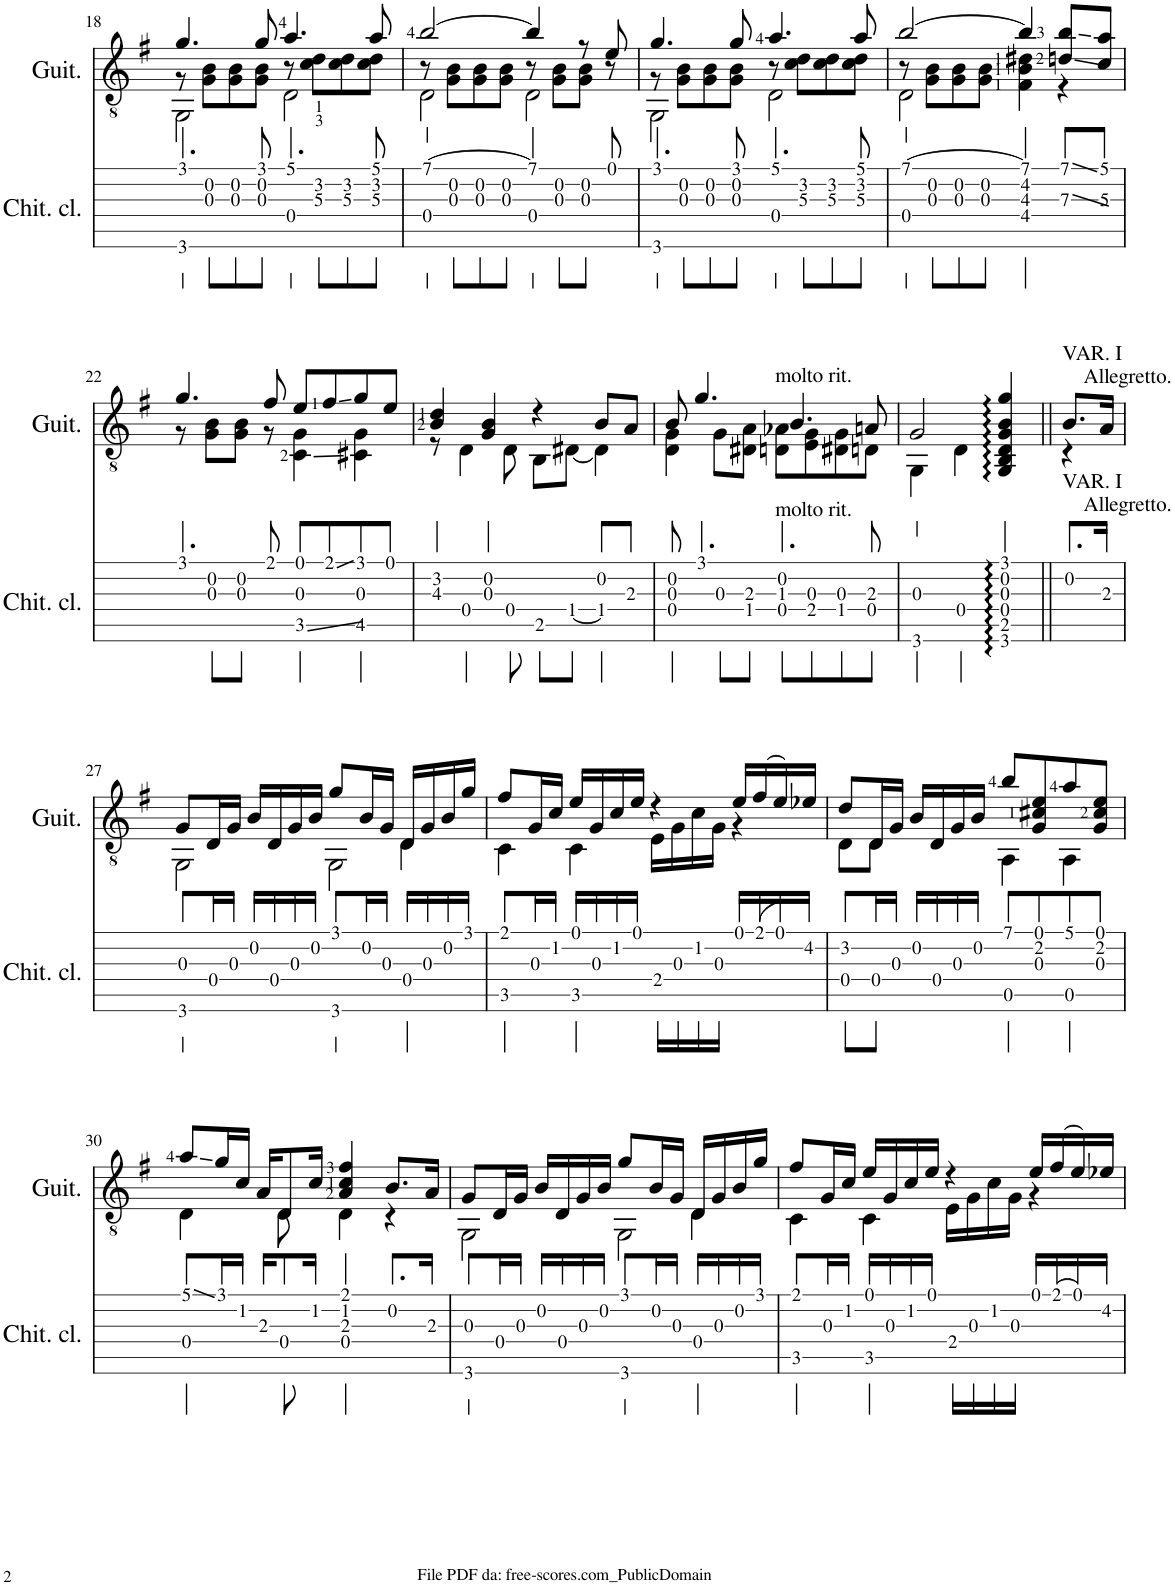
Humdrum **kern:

**kern	**kern
*part2	*part1
*staff2	*staff1
*I"Chitarra classica	*I"Guitar
*I'Chit. cl.	*I'Guit.
!!LO:PB:g=z
*	*clefGv2
*k[f#]	*k[f#]
*M4/4	*M4/4
=18	=18
*^	*^
*	*^	*	*^
4.g/	8r	2GG\	4.g/	8r	2GG\
.	8G\ 8B\L	.	.	8G\ 8B\L	.
.	8G\ 8B\	.	.	8G\ 8B\	.
8g/	8G\ 8B\J	.	8g/	8G\ 8B\J	.
4.a/	8r	2D\	4.a/	8r	2D\
.	8c\ 8d\L	.	.	8c\ 8d\L	.
.	8c\ 8d\	.	.	8c\ 8d\	.
8a/	8c\ 8d\J	.	8a/	8c\ 8d\J	.
=19	=19	=19	=19	=19	=19
[2b/	8r	2D\	[2b/	8r	2D\
.	8G\ 8B\L	.	.	8G\ 8B\L	.
.	8G\ 8B\	.	.	8G\ 8B\	.
.	8G\ 8B\J	.	.	8G\ 8B\J	.
4b/]	8r	2D\	4b/]	8r	2D\
.	8G\ 8B\L	.	.	8G\ 8B\L	.
8r	8G\ 8B\J	.	8r	8G\ 8B\J	.
8e/	8r	.	8e/	8r	.
=20	=20	=20	=20	=20	=20
4.g/	8r	2GG\	4.g/	8r	2GG\
.	8G\ 8B\L	.	.	8G\ 8B\L	.
.	8G\ 8B\	.	.	8G\ 8B\	.
8g/	8G\ 8B\J	.	8g/	8G\ 8B\J	.
4.a/	8r	2D\	4.a/	8r	2D\
.	8c\ 8d\L	.	.	8c\ 8d\L	.
.	8c\ 8d\	.	.	8c\ 8d\	.
8a/	8c\ 8d\J	.	8a/	8c\ 8d\J	.
=21	=21	=21	=21	=21	=21
[2b/	8r	2D\	[2b/	8r	2D\
.	8G\ 8B\L	.	.	8G\ 8B\L	.
.	8G\ 8B\	.	.	8G\ 8B\	.
.	8G\ 8B\J	.	.	8G\ 8B\J	.
4b/]	4F#\ 4B\ 4d#X\	2ryy	4b/]	4F#\ 4B\ 4d#X\	2ryy
8dn/ 8b/L	4r	.	8dn/ 8b/L	4r	.
8c/ 8a/J	.	.	8c/ 8a/J	.	.
*	*v	*v	*	*	*
*	*	*	*v	*v
!!LO:LB:g=z
=22	=22	=22	=22
4.g/	8r	4.g/	8r
.	8G\ 8B\L	.	8G\ 8B\L
.	8G\ 8B\J	.	8G\ 8B\J
8f#/	8r	8f#/	8r
8e/L	4C\ 4G\	8e/L	4C\ 4G\
8f#/	.	8f#/	.
8g/	4C#X\ 4G\	8g/	4C#X\ 4G\
8e/J	.	8e/J	.
=23	=23	=23	=23
4B/ 4d/	8r	4B/ 4d/	8r
.	4D\	.	4D\
4G/ 4B/	.	4G/ 4B/	.
.	8D\	.	8D\
4r	8BB\L	4r	8BB\L
.	[8D#X\J	.	[8D#X\J
8B/L	4D#\]	8B/L	4D#\]
8A/J	.	8A/J	.
=24	=24	=24	=24
8B/	4D\ 4G\	8B/	4D\ 4G\
4.g/	.	4.g/	.
.	8G\L	.	8G\L
.	8D#X\ 8A\J	.	8D#X\ 8A\J
!	!	!LO:TX:a:t=molto rit.	!
!LO:TX:a:t=molto rit.	!	!	!
4.B/	8Dn\ 8A-X\L	4.B/	8Dn\ 8A-X\L
.	8E\ 8G\	.	8E\ 8G\
.	8D#X\ 8G\	.	8D#X\ 8G\
8An/	8Dn\J	8An/	8Dn\J
=25	=25	=25	=25
2G/	4GG\	2G/	4GG\
.	4D\	.	4D\
4GG/ 4BB/ 4D/ 4G/ 4B/ 4g/	4ryy	4GG/ 4BB/ 4D/ 4G/ 4B/ 4g/	4ryy
=26||	=26||	=26||	=26||
!	!	!LO:TX:a:t=VAR. I	!
!	!	!LO:TX:a:t=Allegretto.	!
!LO:TX:a:t=VAR. I	!	!	!
!LO:TX:a:t=Allegretto.	!	!	!
8.B/L	4r	8.B/L	4r
16A/Jk	.	16A/Jk	.
!!LO:LB:g=z
=27	=27	=27	=27
*	*^	*	*^
8G/L	2GG\	2.ryy	8G/L	2GG\	2.ryy
16D/L	.	.	16D/L	.	.
16G/JJ	.	.	16G/JJ	.	.
16B/LL	.	.	16B/LL	.	.
16D/	.	.	16D/	.	.
16G/	.	.	16G/	.	.
16B/JJ	.	.	16B/JJ	.	.
8g/L	2GG\	.	8g/L	2GG\	.
16B/L	.	.	16B/L	.	.
16G/JJ	.	.	16G/JJ	.	.
16D/LL	.	4D\	16D/LL	.	4D\
16G/	.	.	16G/	.	.
16B/	.	.	16B/	.	.
16g/JJ	.	.	16g/JJ	.	.
*	*v	*v	*	*	*
*	*	*	*v	*v
=28	=28	=28	=28
8f#/L	4C\	8f#/L	4C\
16G/L	.	16G/L	.
16c/JJ	.	16c/JJ	.
16e/LL	4C\	16e/LL	4C\
16G/	.	16G/	.
16c/	.	16c/	.
16e/JJ	.	16e/JJ	.
4r	16E\LL	4r	16E\LL
.	16G\	.	16G\
.	16c\	.	16c\
.	16G\JJ	.	16G\JJ
16e/LL	4r	16e/LL	4r
(16f#/	.	(16f#/	.
16e/)	.	16e/)	.
16e-X/JJ	.	16e-X/JJ	.
=29	=29	=29	=29
8d/L	8D\L	8d/L	8D\L
16D/L	8D\J	16D/L	8D\J
16G/JJ	.	16G/JJ	.
16B/LL	4ryy	16B/LL	4ryy
16D/	.	16D/	.
16G/	.	16G/	.
16B/JJ	.	16B/JJ	.
8b/L	4AA\	8b/L	4AA\
8G/ 8c#X/ 8e/	.	8G/ 8c#X/ 8e/	.
8a/	4AA\	8a/	4AA\
8G/ 8c#/ 8e/J	.	8G/ 8c#/ 8e/J	.
!!LO:LB:g=z	!!
=30	=30	=30	=30
8a/L	4D\	8a/L	4D\
16g/L	.	16g/L	.
16c/JJ	.	16c/JJ	.
16A/KL	16ryy	16A/KL	16ryy
8D/	8D\	8D/	8D\
16c/Jk	16ryy	16c/Jk	16ryy
4A/ 4c/ 4f#/	4D\	4A/ 4c/ 4f#/	4D\
8.B/L	4r	8.B/L	4r
16A/Jk	.	16A/Jk	.
=31	=31	=31	=31
*	*^	*	*^
8G/L	2GG\	2.ryy	8G/L	2GG\	2.ryy
16D/L	.	.	16D/L	.	.
16G/JJ	.	.	16G/JJ	.	.
16B/LL	.	.	16B/LL	.	.
16D/	.	.	16D/	.	.
16G/	.	.	16G/	.	.
16B/JJ	.	.	16B/JJ	.	.
8g/L	2GG\	.	8g/L	2GG\	.
16B/L	.	.	16B/L	.	.
16G/JJ	.	.	16G/JJ	.	.
16D/LL	.	4D\	16D/LL	.	4D\
16G/	.	.	16G/	.	.
16B/	.	.	16B/	.	.
16g/JJ	.	.	16g/JJ	.	.
*	*v	*v	*	*	*
*	*	*	*v	*v
=32	=32	=32	=32
8f#/L	4C\	8f#/L	4C\
16G/L	.	16G/L	.
16c/JJ	.	16c/JJ	.
16e/LL	4C\	16e/LL	4C\
16G/	.	16G/	.
16c/	.	16c/	.
16e/JJ	.	16e/JJ	.
4r	16E\LL	4r	16E\LL
.	16G\	.	16G\
.	16c\	.	16c\
.	16G\JJ	.	16G\JJ
16e/LL	4r	16e/LL	4r
(16f#/	.	(16f#/	.
16e/)	.	16e/)	.
16e-X/JJ	.	16e-X/JJ	.
*v	*v	*	*
*	*v	*v
=	=
*-	*-
